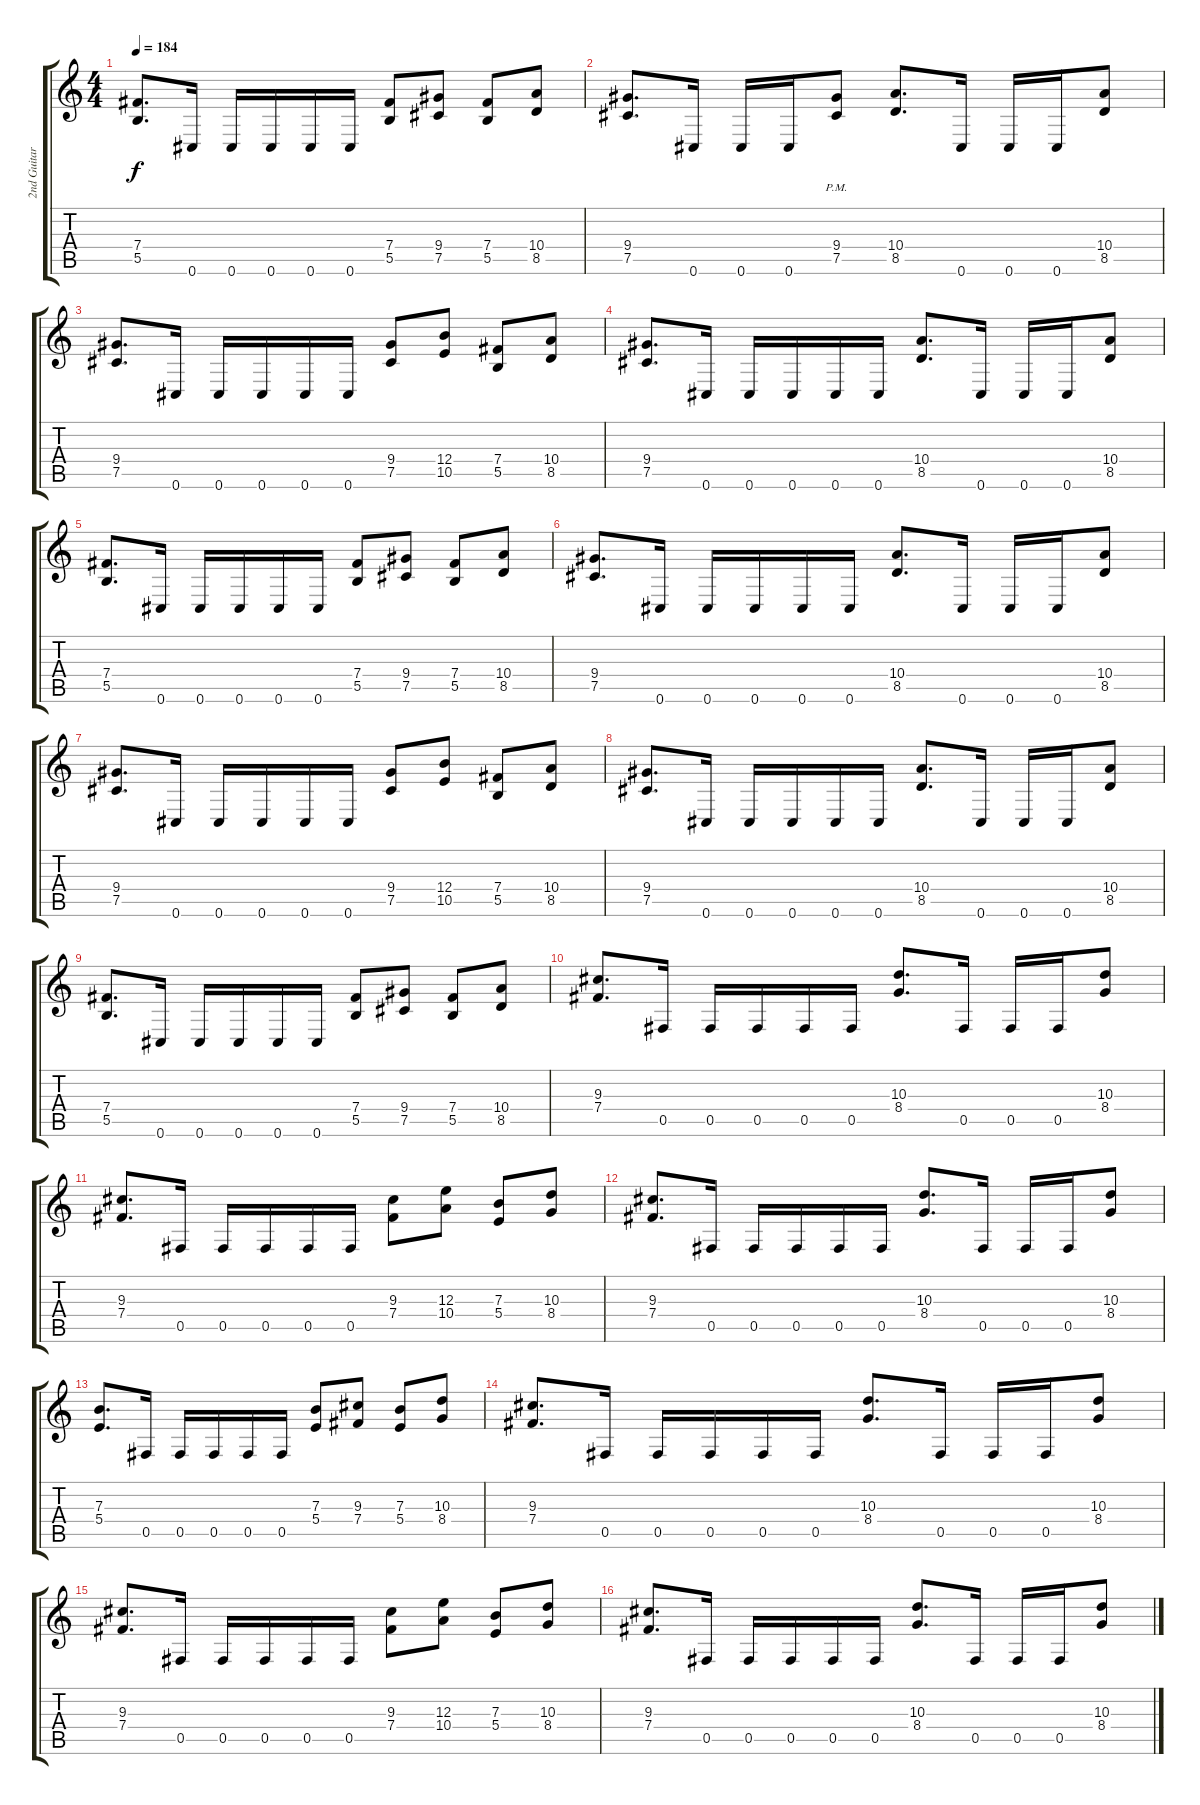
\track ("2nd Guitar" "2nd Guitar") {instrument distortionguitar}
\staff {score tabs}
\tuning (Db4 Ab3 E3 B2 Gb2 Db2) {hide}
\ts (4 4)
\tempo 184
\clef g2
\ks c
(7.4 5.5).8{d dy f} 0.6.16 0.6.16 0.6.16 0.6.16 0.6.16 (7.4 5.5).8 (9.4 7.5).8 (7.4 5.5).8 (10.4 8.5).8 |
(9.4 7.5).8{d} 0.6.16 0.6.16 0.6.16 (9.4{pm} 7.5{pm}).8 (10.4 8.5).8{d} 0.6.16 0.6.16 0.6.16 (10.4 8.5).8 |
(9.4 7.5).8{d} 0.6.16 0.6.16 0.6.16 0.6.16 0.6.16 (9.4 7.5).8 (12.4 10.5).8 (7.4 5.5).8 (10.4 8.5).8 |
(9.4 7.5).8{d} 0.6.16 0.6.16 0.6.16 0.6.16 0.6.16 (10.4 8.5).8{d} 0.6.16 0.6.16 0.6.16 (10.4 8.5).8 |
(7.4 5.5).8{d} 0.6.16 0.6.16 0.6.16 0.6.16 0.6.16 (7.4 5.5).8 (9.4 7.5).8 (7.4 5.5).8 (10.4 8.5).8 |
(9.4 7.5).8{d} 0.6.16 0.6.16 0.6.16 0.6.16 0.6.16 (10.4 8.5).8{d} 0.6.16 0.6.16 0.6.16 (10.4 8.5).8 |
(9.4 7.5).8{d} 0.6.16 0.6.16 0.6.16 0.6.16 0.6.16 (9.4 7.5).8 (12.4 10.5).8 (7.4 5.5).8 (10.4 8.5).8 |
(9.4 7.5).8{d} 0.6.16 0.6.16 0.6.16 0.6.16 0.6.16 (10.4 8.5).8{d} 0.6.16 0.6.16 0.6.16 (10.4 8.5).8 |
(7.4 5.5).8{d} 0.6.16 0.6.16 0.6.16 0.6.16 0.6.16 (7.4 5.5).8 (9.4 7.5).8 (7.4 5.5).8 (10.4 8.5).8 |
(9.3 7.4).8{d} 0.5.16 0.5.16 0.5.16 0.5.16 0.5.16 (10.3 8.4).8{d} 0.5.16 0.5.16 0.5.16 (10.3 8.4).8 |
(9.3 7.4).8{d} 0.5.16 0.5.16 0.5.16 0.5.16 0.5.16 (9.3 7.4).8 (12.3 10.4).8 (7.3 5.4).8 (10.3 8.4).8 |
(9.3 7.4).8{d} 0.5.16 0.5.16 0.5.16 0.5.16 0.5.16 (10.3 8.4).8{d} 0.5.16 0.5.16 0.5.16 (10.3 8.4).8 |
(7.3 5.4).8{d} 0.5.16 0.5.16 0.5.16 0.5.16 0.5.16 (7.3 5.4).8 (9.3 7.4).8 (7.3 5.4).8 (10.3 8.4).8 |
(9.3 7.4).8{d} 0.5.16 0.5.16 0.5.16 0.5.16 0.5.16 (10.3 8.4).8{d} 0.5.16 0.5.16 0.5.16 (10.3 8.4).8 |
(9.3 7.4).8{d} 0.5.16 0.5.16 0.5.16 0.5.16 0.5.16 (9.3 7.4).8 (12.3 10.4).8 (7.3 5.4).8 (10.3 8.4).8 |
(9.3 7.4).8{d} 0.5.16 0.5.16 0.5.16 0.5.16 0.5.16 (10.3 8.4).8{d} 0.5.16 0.5.16 0.5.16 (10.3 8.4).8
